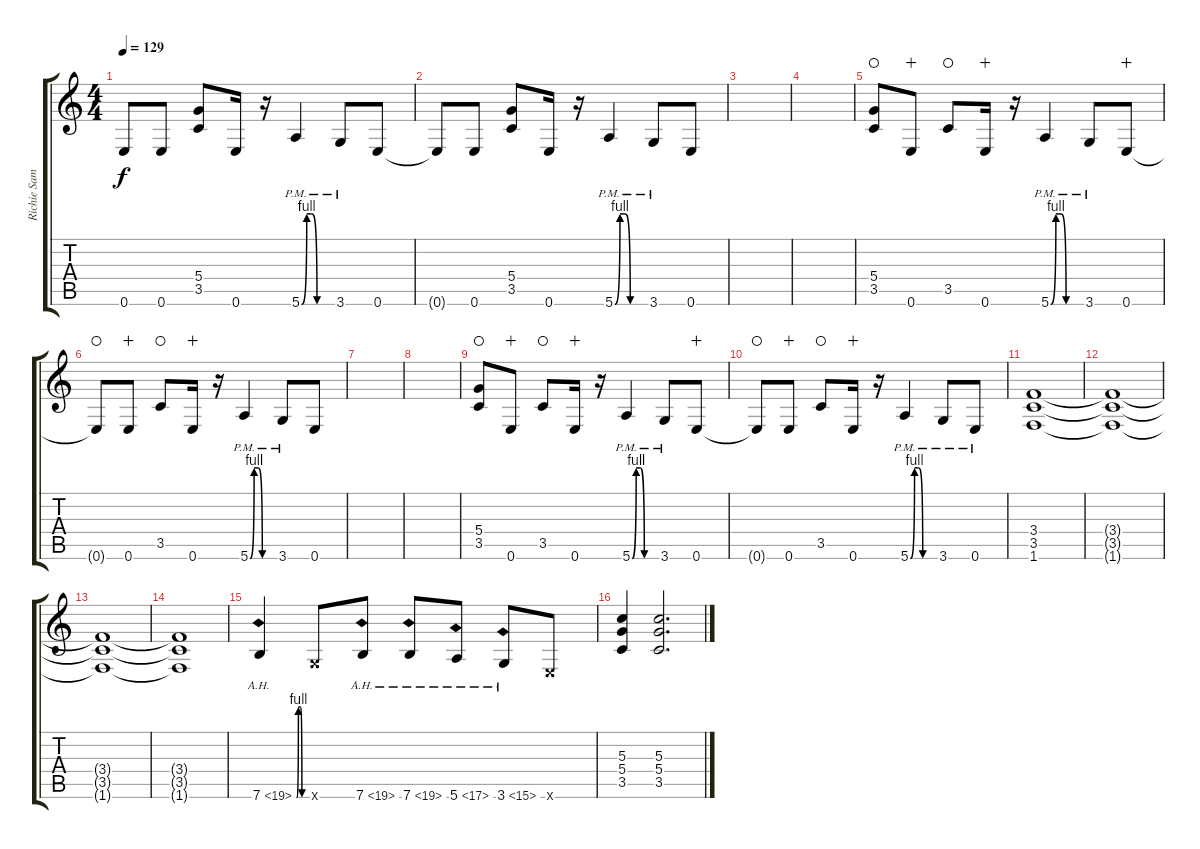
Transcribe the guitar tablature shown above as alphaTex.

\track ("Richie Sambora 1" "Richie Sam") {instrument distortionguitar}
\staff {score tabs}
\tuning (E4 B3 G3 D3 A2 E2) {hide}
\ts (4 4)
\tempo 129
\clef g2
\ks c
0.6{t}.8{dy f} 0.6.8 (5.4 3.5).8 0.6.16 r.16 5.6{be (custom 0 0 10 4 20 4 30 0 60 0) pm}.4 3.6{pm}.8 0.6.8 |
0.6{t}.8 0.6.8 (5.4 3.5).8 0.6.16 r.16 5.6{be (custom 0 0 10 4 20 4 30 0 60 0) pm}.4 3.6{pm}.8 0.6.8 |
|
|
(5.4 3.5).8{waho} 0.6.8{wahc} 3.5.8{waho} 0.6.16{wahc} r.16 5.6{be (custom 0 0 10 4 20 4 30 0 60 0) pm}.4 3.6{pm}.8 0.6.8{wahc} |
0.6{t}.8{waho} 0.6.8{wahc} 3.5.8{waho} 0.6.16{wahc} r.16 5.6{be (custom 0 0 10 4 20 4 30 0 60 0) pm}.4 3.6{pm}.8 0.6.8 |
|
|
(5.4 3.5).8{waho} 0.6.8{wahc} 3.5.8{waho} 0.6.16{wahc} r.16 5.6{be (custom 0 0 10 4 20 4 30 0 60 0) pm}.4 3.6{pm}.8 0.6.8{wahc} |
0.6{t}.8{waho} 0.6.8{wahc} 3.5.8{waho} 0.6.16{wahc} r.16 5.6{be (custom 0 0 10 4 20 4 30 0 60 0) pm}.4 3.6{pm}.8 0.6{pm}.8 |
(3.4 3.5 1.6).1 |
(3.4{t} 3.5{t} 1.6{t}).1 |
(3.4{t} 3.5{t} 1.6{t}).1 |
(3.4{t} 3.5{t} 1.6{t}).1 |
7.6{be (custom 0 0 10 4 20 4 30 0 60 0) ah 12}.4 3.6{x}.8 7.6{ah 12}.8 7.6{ah 12}.8 5.6{ah 12}.8 3.6{ah 12}.8 0.6{x}.8 |
(5.3 5.4 3.5).4 (5.3 5.4 3.5).2{d}
